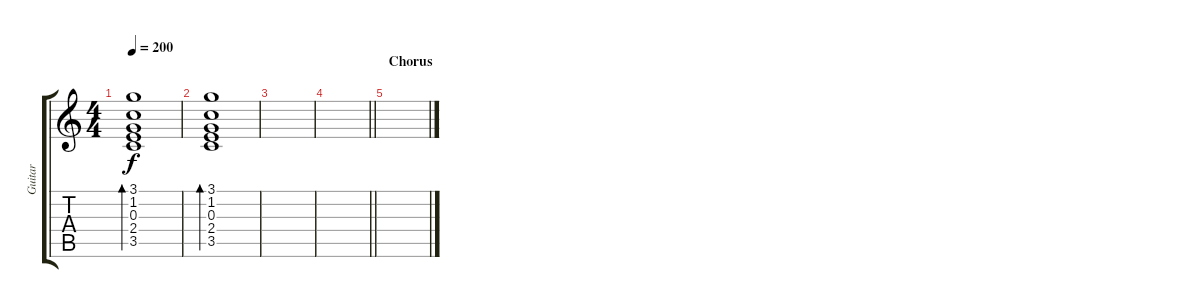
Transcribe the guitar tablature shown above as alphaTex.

\track ("Guitar" "Guitar") {instrument electricguitarclean}
\staff {score tabs}
\tuning (E4 B3 G3 D3 A2 E2) {hide}
\ts (4 4)
\tempo 200
\clef g2
\ks c
(3.1 1.2 0.3 2.4 3.5).1{bd 480 dy f} |
(3.1 1.2 0.3 2.4 3.5).1{bd 240} |
|
\barLineRight lightlight
|
\section ("" "Chorus")
